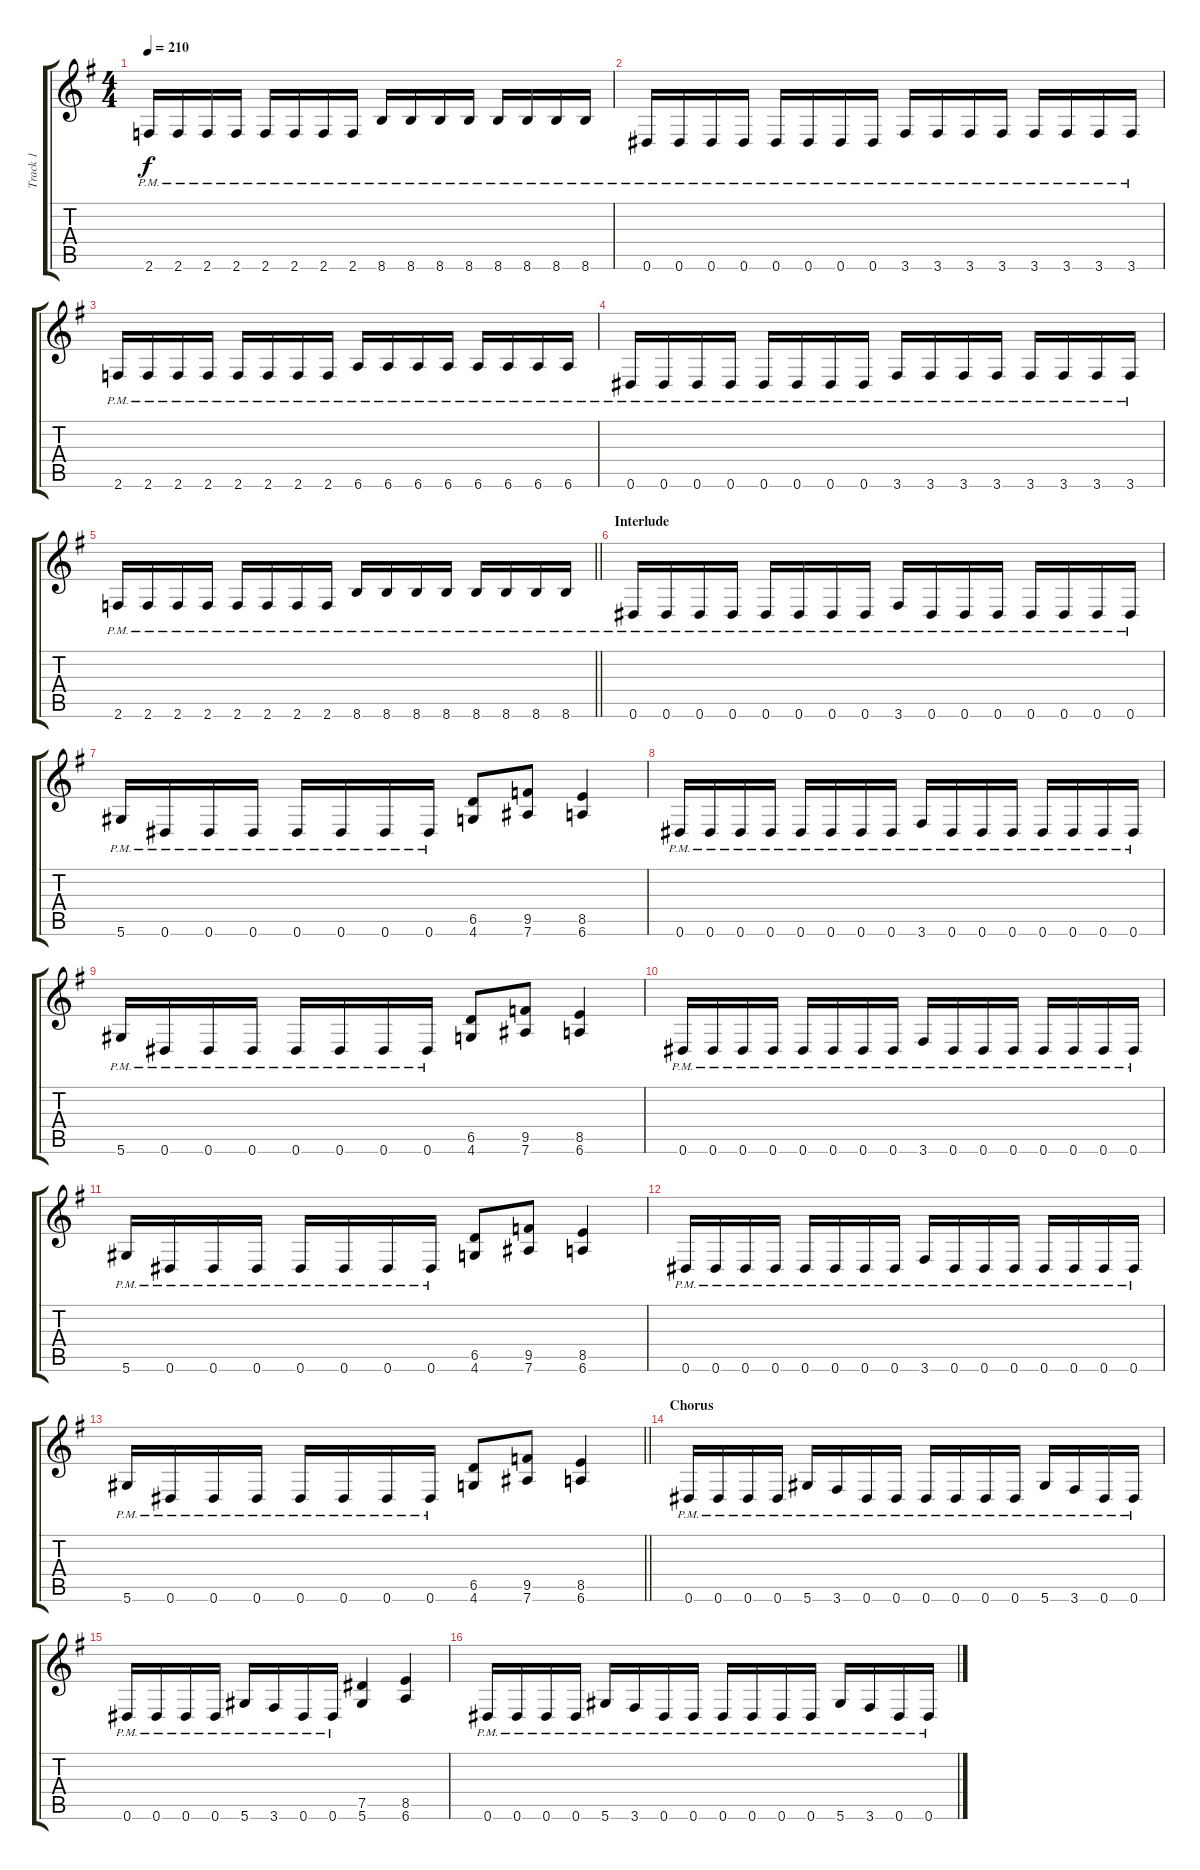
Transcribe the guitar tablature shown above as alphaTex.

\track ("Track 1" "Track 1") {instrument distortionguitar}
\staff {score tabs}
\tuning (Eb4 Bb3 Gb3 Db3 Ab2 Eb2) {hide}
\ts (4 4)
\tempo 210
\clef g2
\ks eminor
2.6{pm}.16{dy f} 2.6{pm}.16 2.6{pm}.16 2.6{pm}.16 2.6{pm}.16 2.6{pm}.16 2.6{pm}.16 2.6{pm}.16 8.6{pm}.16 8.6{pm}.16 8.6{pm}.16 8.6{pm}.16 8.6{pm}.16 8.6{pm}.16 8.6{pm}.16 8.6{pm}.16 |
0.6{pm}.16 0.6{pm}.16 0.6{pm}.16 0.6{pm}.16 0.6{pm}.16 0.6{pm}.16 0.6{pm}.16 0.6{pm}.16 3.6{pm}.16 3.6{pm}.16 3.6{pm}.16 3.6{pm}.16 3.6{pm}.16 3.6{pm}.16 3.6{pm}.16 3.6{pm}.16 |
2.6{pm}.16 2.6{pm}.16 2.6{pm}.16 2.6{pm}.16 2.6{pm}.16 2.6{pm}.16 2.6{pm}.16 2.6{pm}.16 6.6{pm}.16 6.6{pm}.16 6.6{pm}.16 6.6{pm}.16 6.6{pm}.16 6.6{pm}.16 6.6{pm}.16 6.6{pm}.16 |
0.6{pm}.16 0.6{pm}.16 0.6{pm}.16 0.6{pm}.16 0.6{pm}.16 0.6{pm}.16 0.6{pm}.16 0.6{pm}.16 3.6{pm}.16 3.6{pm}.16 3.6{pm}.16 3.6{pm}.16 3.6{pm}.16 3.6{pm}.16 3.6{pm}.16 3.6{pm}.16 |
\barLineRight lightlight
2.6{pm}.16 2.6{pm}.16 2.6{pm}.16 2.6{pm}.16 2.6{pm}.16 2.6{pm}.16 2.6{pm}.16 2.6{pm}.16 8.6{pm}.16 8.6{pm}.16 8.6{pm}.16 8.6{pm}.16 8.6{pm}.16 8.6{pm}.16 8.6{pm}.16 8.6{pm}.16 |
\section ("" "Interlude")
0.6{pm}.16 0.6{pm}.16 0.6{pm}.16 0.6{pm}.16 0.6{pm}.16 0.6{pm}.16 0.6{pm}.16 0.6{pm}.16 3.6{pm}.16 0.6{pm}.16 0.6{pm}.16 0.6{pm}.16 0.6{pm}.16 0.6{pm}.16 0.6{pm}.16 0.6{pm}.16 |
5.6{pm}.16 0.6{pm}.16 0.6{pm}.16 0.6{pm}.16 0.6{pm}.16 0.6{pm}.16 0.6{pm}.16 0.6{pm}.16 (6.5 4.6).8 (9.5 7.6).8 (8.5 6.6).4 |
0.6{pm}.16 0.6{pm}.16 0.6{pm}.16 0.6{pm}.16 0.6{pm}.16 0.6{pm}.16 0.6{pm}.16 0.6{pm}.16 3.6{pm}.16 0.6{pm}.16 0.6{pm}.16 0.6{pm}.16 0.6{pm}.16 0.6{pm}.16 0.6{pm}.16 0.6{pm}.16 |
5.6{pm}.16 0.6{pm}.16 0.6{pm}.16 0.6{pm}.16 0.6{pm}.16 0.6{pm}.16 0.6{pm}.16 0.6{pm}.16 (6.5 4.6).8 (9.5 7.6).8 (8.5 6.6).4 |
0.6{pm}.16 0.6{pm}.16 0.6{pm}.16 0.6{pm}.16 0.6{pm}.16 0.6{pm}.16 0.6{pm}.16 0.6{pm}.16 3.6{pm}.16 0.6{pm}.16 0.6{pm}.16 0.6{pm}.16 0.6{pm}.16 0.6{pm}.16 0.6{pm}.16 0.6{pm}.16 |
5.6{pm}.16 0.6{pm}.16 0.6{pm}.16 0.6{pm}.16 0.6{pm}.16 0.6{pm}.16 0.6{pm}.16 0.6{pm}.16 (6.5 4.6).8 (9.5 7.6).8 (8.5 6.6).4 |
0.6{pm}.16 0.6{pm}.16 0.6{pm}.16 0.6{pm}.16 0.6{pm}.16 0.6{pm}.16 0.6{pm}.16 0.6{pm}.16 3.6{pm}.16 0.6{pm}.16 0.6{pm}.16 0.6{pm}.16 0.6{pm}.16 0.6{pm}.16 0.6{pm}.16 0.6{pm}.16 |
\barLineRight lightlight
5.6{pm}.16 0.6{pm}.16 0.6{pm}.16 0.6{pm}.16 0.6{pm}.16 0.6{pm}.16 0.6{pm}.16 0.6{pm}.16 (6.5 4.6).8 (9.5 7.6).8 (8.5 6.6).4 |
\section ("" "Chorus")
0.6{pm}.16 0.6{pm}.16 0.6{pm}.16 0.6{pm}.16 5.6{pm}.16 3.6{pm}.16 0.6{pm}.16 0.6{pm}.16 0.6{pm}.16 0.6{pm}.16 0.6{pm}.16 0.6{pm}.16 5.6{pm}.16 3.6{pm}.16 0.6{pm}.16 0.6{pm}.16 |
0.6{pm}.16 0.6{pm}.16 0.6{pm}.16 0.6{pm}.16 5.6{pm}.16 3.6{pm}.16 0.6{pm}.16 0.6{pm}.16 (7.5 5.6).4 (8.5 6.6).4 |
0.6{pm}.16 0.6{pm}.16 0.6{pm}.16 0.6{pm}.16 5.6{pm}.16 3.6{pm}.16 0.6{pm}.16 0.6{pm}.16 0.6{pm}.16 0.6{pm}.16 0.6{pm}.16 0.6{pm}.16 5.6{pm}.16 3.6{pm}.16 0.6{pm}.16 0.6{pm}.16
